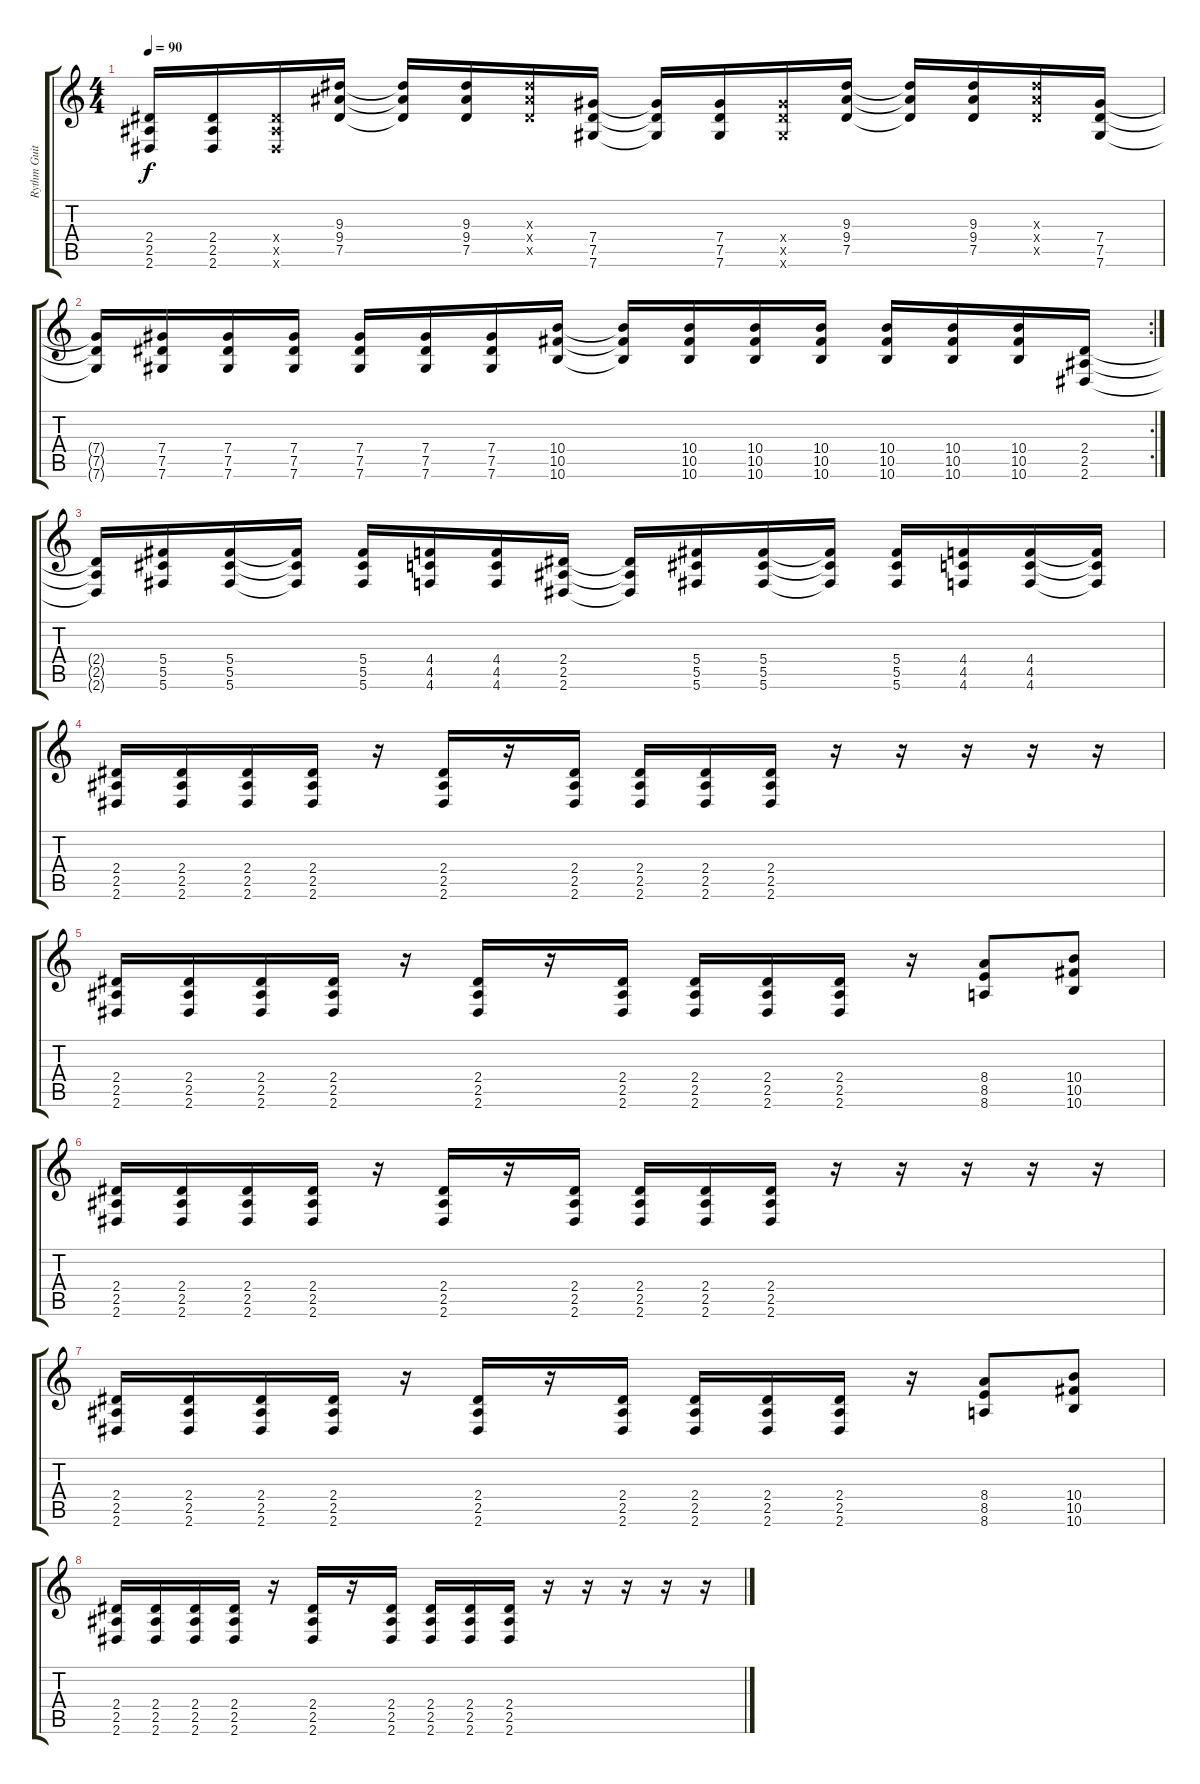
\track ("Rythm Guitar 2 (left)" "Rythm Guit") {instrument distortionguitar}
\staff {score tabs}
\tuning (Eb4 Bb3 Gb3 Db3 Ab2 Db2) {hide}
\ts (4 4)
\tempo 90
\clef g2
\ks c
(2.4{t} 2.5{t} 2.6{t}).16{dy f} (2.4 2.5 2.6).16 (2.4{x} 2.5{x} 2.6{x}).16 (9.3 9.4 7.5).16 (9.3{t} 9.4{t} 7.5{t}).16 (9.3 9.4 7.5).16 (9.3{x} 9.4{x} 7.5{x}).16 (7.4 7.5 7.6).16 (7.4{t} 7.5{t} 7.6{t}).16 (7.4 7.5 7.6).16 (7.4{x} 7.5{x} 7.6{x}).16 (9.3 9.4 7.5).16 (9.3{t} 9.4{t} 7.5{t}).16 (9.3 9.4 7.5).16 (9.3{x} 9.4{x} 7.5{x}).16 (7.4 7.5 7.6).16 |
\rc 2
(7.4{t} 7.5{t} 7.6{t}).16 (7.4 7.5 7.6).16 (7.4 7.5 7.6).16 (7.4 7.5 7.6).16 (7.4 7.5 7.6).16 (7.4 7.5 7.6).16 (7.4 7.5 7.6).16 (10.4 10.5 10.6).16 (10.4{t} 10.5{t} 10.6{t}).16 (10.4 10.5 10.6).16 (10.4 10.5 10.6).16 (10.4 10.5 10.6).16 (10.4 10.5 10.6).16 (10.4 10.5 10.6).16 (10.4 10.5 10.6).16 (2.4 2.5 2.6).16 |
(2.4{t} 2.5{t} 2.6{t}).16 (5.4 5.5 5.6).16 (5.4 5.5 5.6).16 (5.4{t} 5.5{t} 5.6{t}).16 (5.4 5.5 5.6).16 (4.4 4.5 4.6).16 (4.4 4.5 4.6).16 (2.4 2.5 2.6).16 (2.4{t} 2.5{t} 2.6{t}).16 (5.4 5.5 5.6).16 (5.4 5.5 5.6).16 (5.4{t} 5.5{t} 5.6{t}).16 (5.4 5.5 5.6).16 (4.4 4.5 4.6).16 (4.4 4.5 4.6).16 (4.4{t} 4.5{t} 4.6{t}).16 |
(2.4 2.5 2.6).16 (2.4 2.5 2.6).16 (2.4 2.5 2.6).16 (2.4 2.5 2.6).16 r.16 (2.4 2.5 2.6).16 r.16 (2.4 2.5 2.6).16 (2.4 2.5 2.6).16 (2.4 2.5 2.6).16 (2.4 2.5 2.6).16 r.16 r.16 r.16 r.16 r.16 |
(2.4 2.5 2.6).16 (2.4 2.5 2.6).16 (2.4 2.5 2.6).16 (2.4 2.5 2.6).16 r.16 (2.4 2.5 2.6).16 r.16 (2.4 2.5 2.6).16 (2.4 2.5 2.6).16 (2.4 2.5 2.6).16 (2.4 2.5 2.6).16 r.16 (8.4 8.5 8.6).8 (10.4 10.5 10.6).8 |
(2.4 2.5 2.6).16 (2.4 2.5 2.6).16 (2.4 2.5 2.6).16 (2.4 2.5 2.6).16 r.16 (2.4 2.5 2.6).16 r.16 (2.4 2.5 2.6).16 (2.4 2.5 2.6).16 (2.4 2.5 2.6).16 (2.4 2.5 2.6).16 r.16 r.16 r.16 r.16 r.16 |
(2.4 2.5 2.6).16 (2.4 2.5 2.6).16 (2.4 2.5 2.6).16 (2.4 2.5 2.6).16 r.16 (2.4 2.5 2.6).16 r.16 (2.4 2.5 2.6).16 (2.4 2.5 2.6).16 (2.4 2.5 2.6).16 (2.4 2.5 2.6).16 r.16 (8.4 8.5 8.6).8 (10.4 10.5 10.6).8 |
(2.4 2.5 2.6).16 (2.4 2.5 2.6).16 (2.4 2.5 2.6).16 (2.4 2.5 2.6).16 r.16 (2.4 2.5 2.6).16 r.16 (2.4 2.5 2.6).16 (2.4 2.5 2.6).16 (2.4 2.5 2.6).16 (2.4 2.5 2.6).16 r.16 r.16 r.16 r.16 r.16
